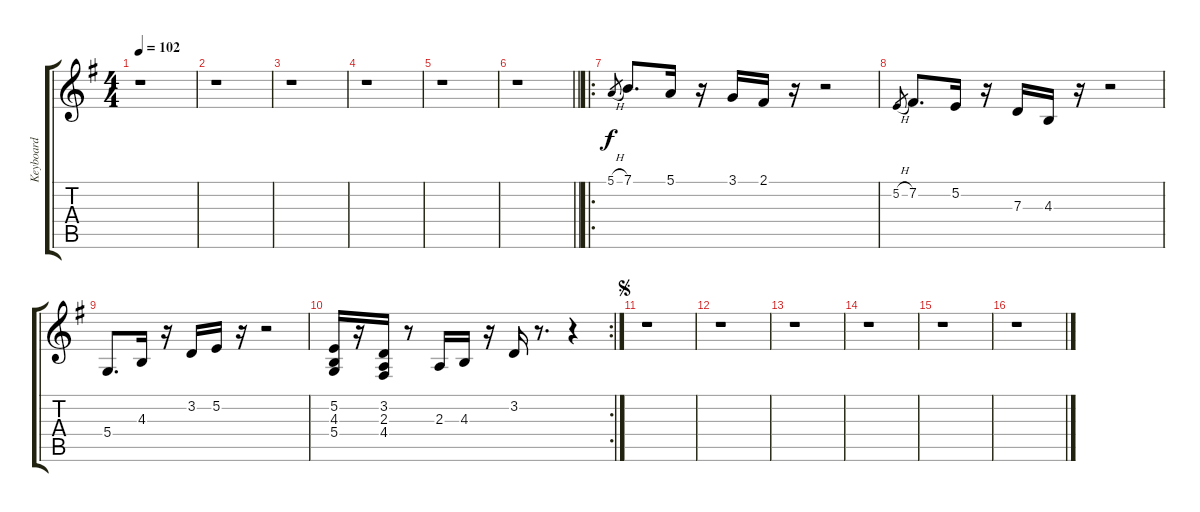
\track ("Keyboard" "Keyboard") {instrument electricpiano1}
\staff {score tabs}
\tuning (E4 B3 G3 D3 A2 E2) {hide}
\ts (4 4)
\tempo 102
\clef g2
\ks g
r.1{dy f instrument electricpiano1} |
r.1 |
r.1 |
r.1 |
r.1 |
\barLineRight lightlight
r.1 |
\ro
5.1{h}.8{gr} 7.1.8{d} 5.1.16 r.16 3.1.16 2.1.16 r.16 r.2 |
5.2{h}.8{gr} 7.2.8{d} 5.2.16 r.16 7.3.16 4.3.16 r.16 r.2 |
5.4.8{d} 4.3.16 r.16 3.2.16 5.2.16 r.16 r.2 |
\rc 2
(5.2 4.3 5.4).16 r.16 (3.2 2.3 4.4).16 r.8 2.3.16 4.3.16 r.16 3.2.16 r.8{d} r.4 |
\jump segno
r.1 |
r.1 |
r.1 |
r.1 |
r.1 |
r.1
